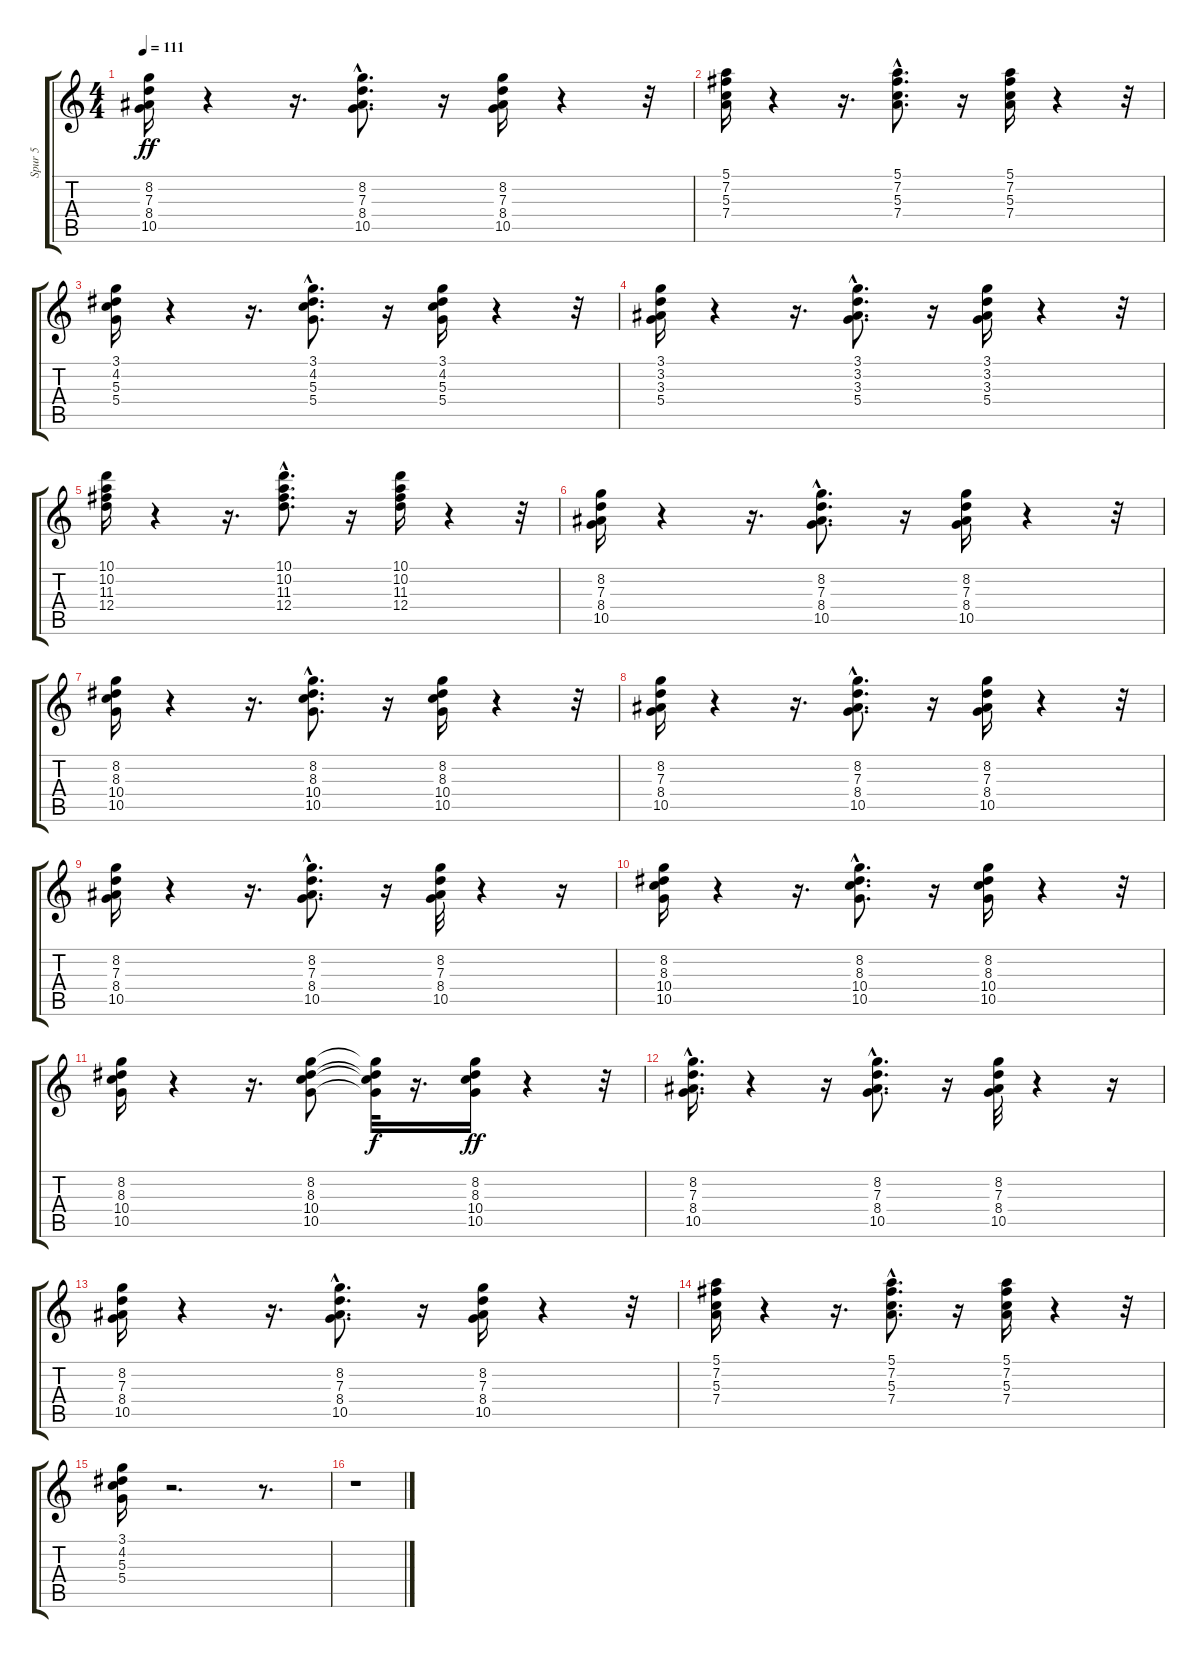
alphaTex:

\track ("Spur 5" "Spur 5") {instrument electricguitarclean}
\staff {score tabs}
\tuning (E4 B3 G3 D3 A2 E2) {hide}
\ts (4 4)
\tempo 111
\clef g2
\ks c
(8.2 7.3 8.4 10.5).16{dy ff} r.4 r.16{d} (8.2{hac} 7.3{hac} 8.4{hac} 10.5{hac}).8{d} r.16 (8.2 7.3 8.4 10.5).16 r.4 r.32 |
(5.1 7.2 5.3 7.4).16 r.4 r.16{d} (5.1{hac} 7.2{hac} 5.3{hac} 7.4{hac}).8{d} r.16 (5.1 7.2 5.3 7.4).16 r.4 r.32 |
(3.1 4.2 5.3 5.4).16 r.4 r.16{d} (3.1 4.2{hac} 5.3{hac} 5.4{hac}).8{d} r.16 (3.1 4.2 5.3 5.4).16 r.4 r.32 |
(3.1 3.2 3.3 5.4).16 r.4 r.16{d} (3.1{hac} 3.2{hac} 3.3{hac} 5.4{hac}).8{d} r.16 (3.1 3.2 3.3 5.4).16 r.4 r.32 |
(10.1 10.2 11.3 12.4).16 r.4 r.16{d} (10.1{hac} 10.2{hac} 11.3{hac} 12.4{hac}).8{d} r.16 (10.1 10.2 11.3 12.4).16 r.4 r.32 |
(8.2 7.3 8.4 10.5).16 r.4 r.16{d} (8.2{hac} 7.3{hac} 8.4{hac} 10.5{hac}).8{d} r.16 (8.2 7.3 8.4 10.5).16 r.4 r.32 |
(8.2 8.3 10.4 10.5).16 r.4 r.16{d} (8.2{hac} 8.3{hac} 10.4{hac} 10.5{hac}).8{d} r.16 (8.2 8.3 10.4 10.5).16 r.4 r.32 |
(8.2 7.3 8.4 10.5).16 r.4 r.16{d} (8.2{hac} 7.3{hac} 8.4 10.5).8{d} r.16 (8.2 7.3 8.4 10.5).16 r.4 r.32 |
(8.2 7.3 8.4 10.5).16 r.4 r.16{d} (8.2 7.3{hac} 8.4{hac} 10.5{hac}).8{d} r.16 (8.2 7.3 8.4 10.5).32 r.4 r.16 |
(8.2 8.3 10.4 10.5).16 r.4 r.16{d} (8.2 8.3{hac} 10.4 10.5{hac}).8{d} r.16 (8.2 8.3 10.4 10.5).16 r.4 r.32 |
(8.2 8.3 10.4 10.5).16 r.4 r.16{d} (8.2 8.3 10.4 10.5).8 (8.2{t} 8.3{t} 10.4{t} 10.5{t}).32{dy f} r.16{d} (8.2 8.3 10.4 10.5).16{dy ff} r.4 r.32 |
(8.2{hac} 7.3{hac} 8.4 10.5).16{d} r.4 r.16 (8.2{hac} 7.3{hac} 8.4{hac} 10.5).8{d} r.16 (8.2 7.3 8.4 10.5).32 r.4 r.16 |
(8.2 7.3 8.4 10.5).16 r.4 r.16{d} (8.2{hac} 7.3{hac} 8.4{hac} 10.5{hac}).8{d} r.16 (8.2 7.3 8.4 10.5).16 r.4 r.32 |
(5.1 7.2 5.3 7.4).16 r.4 r.16{d} (5.1{hac} 7.2{hac} 5.3{hac} 7.4{hac}).8{d} r.16 (5.1 7.2 5.3 7.4).16 r.4 r.32 |
(3.1 4.2 5.3 5.4).16 r.2{d} r.8{d} |
r.1
